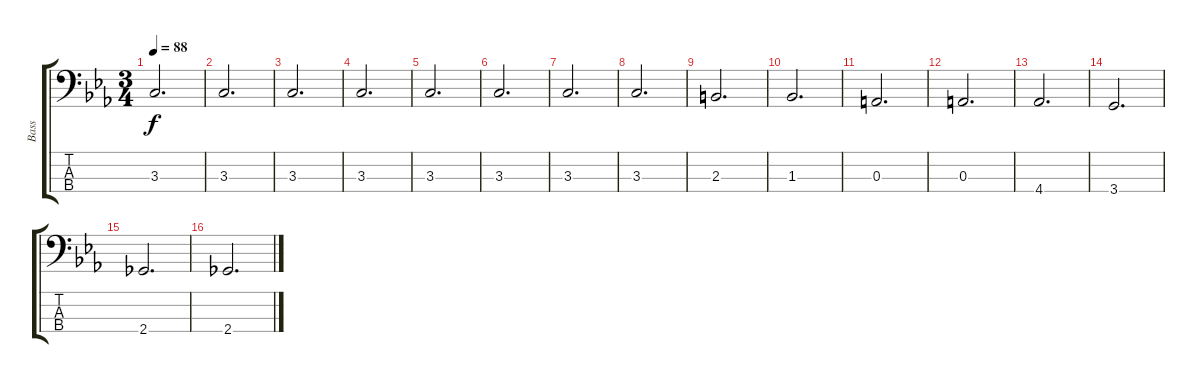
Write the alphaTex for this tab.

\track ("Bass" "Bass") {instrument electricbassfinger}
\staff {score tabs}
\tuning (G2 D2 A1 E1) {hide}
\ts (3 4)
\tempo 88
\clef f4
\ks cminor
3.3.2{d dy f} |
3.3.2{d} |
3.3.2{d} |
3.3.2{d} |
3.3.2{d} |
3.3.2{d} |
3.3.2{d} |
3.3.2{d} |
2.3.2{d} |
1.3.2{d} |
0.3.2{d} |
0.3.2{d} |
4.4.2{d} |
3.4.2{d} |
2.4.2{d} |
2.4.2{d}
